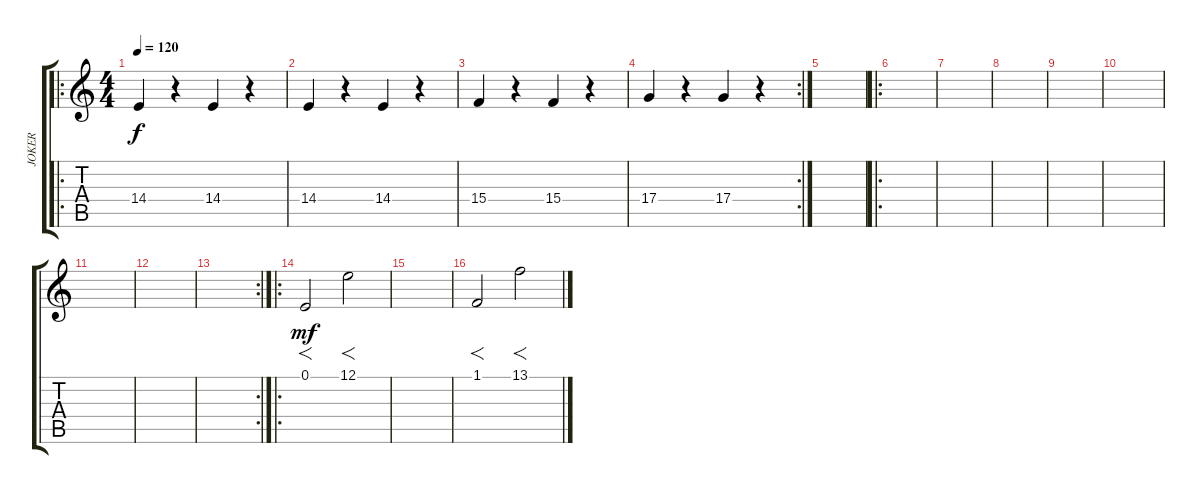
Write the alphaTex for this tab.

\track ("JOKER" "JOKER") {instrument lead1square}
\staff {score tabs}
\tuning (E4 B3 G3 D3 A2 E2) {hide}
\ro
\ts (4 4)
\tempo 120
\clef g2
\ks c
14.4.4{dy f} r.4 14.4.4 r.4 |
14.4.4 r.4 14.4.4 r.4 |
15.4.4 r.4 15.4.4 r.4 |
\rc 2
17.4.4 r.4 17.4.4 r.4 |
|
\ro
|
|
|
|
|
|
|
\rc 2
|
\ro
0.1.2{f dy mf} 12.1.2{f} |
|
1.1.2{f} 13.1.2{f}
